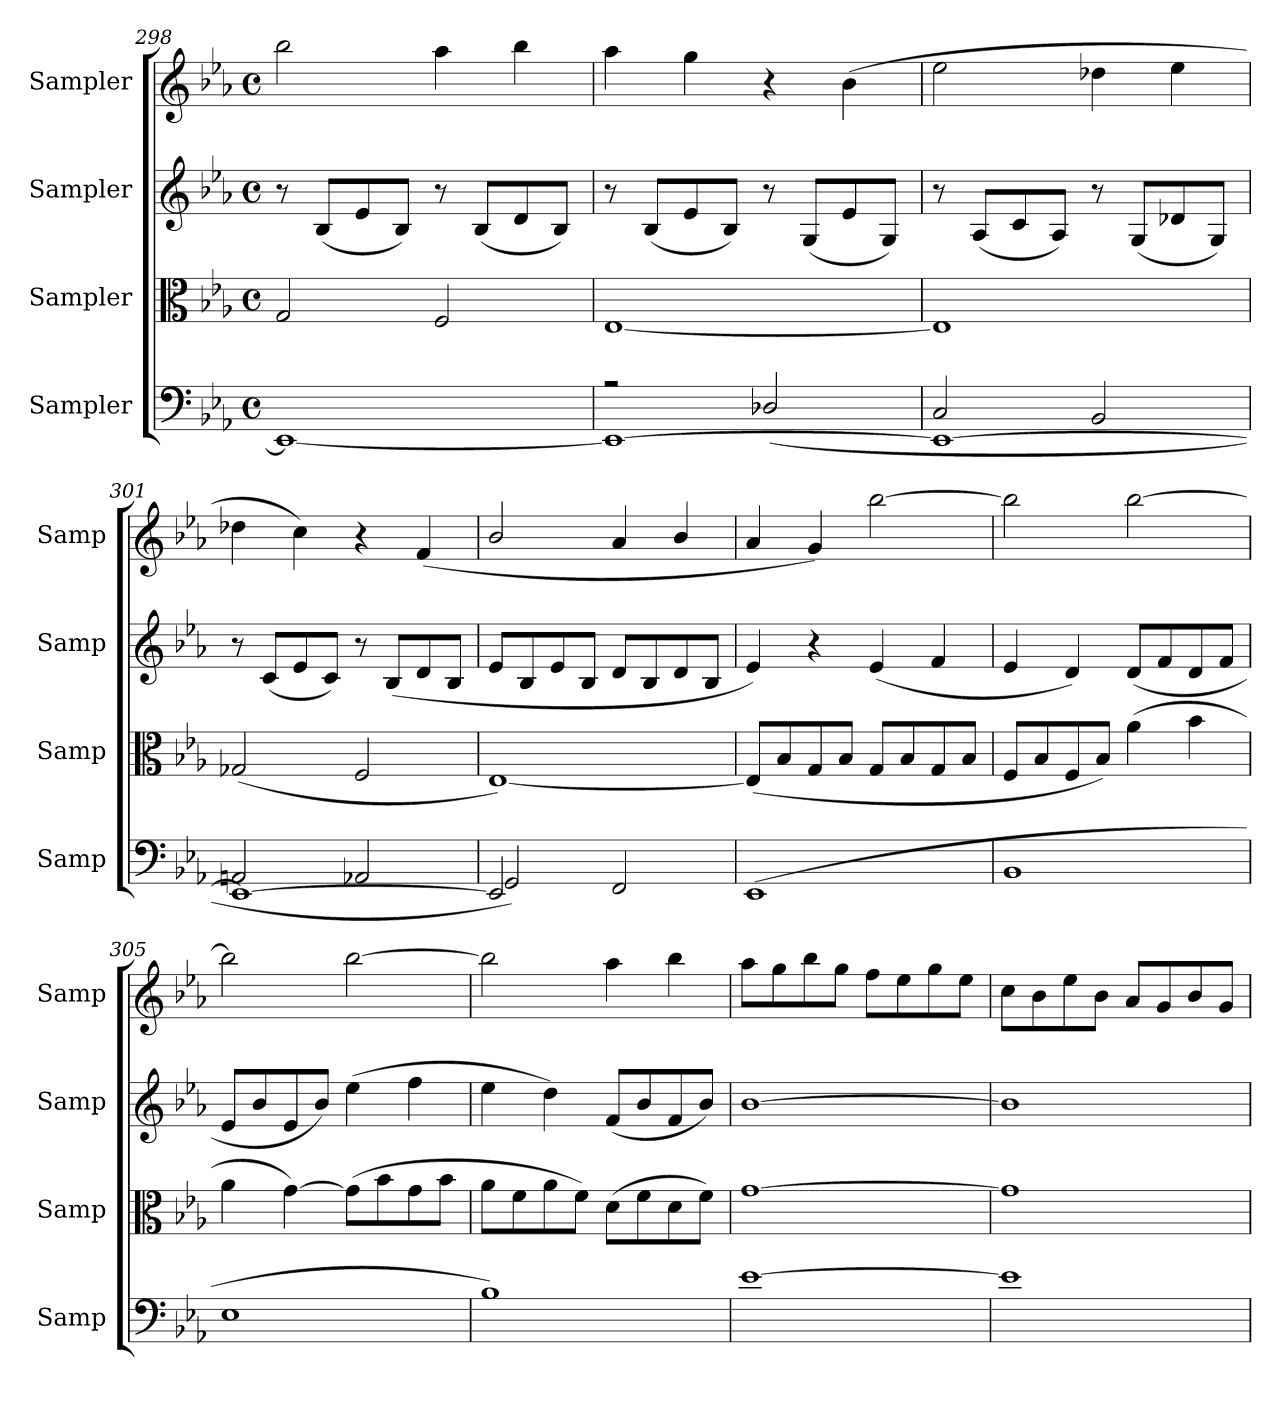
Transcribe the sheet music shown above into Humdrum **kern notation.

**kern	**kern	**kern	**kern
*part4	*part3	*part2	*part1
*staff4	*staff3	*staff2	*staff1
*I"Sampler	*I"Sampler	*I"Sampler	*I"Sampler
*I'Samp	*I'Samp	*I'Samp	*I'Samp
*clefF4	*clefC3	*clefG2	*clefG2
*k[b-e-a-]	*k[b-e-a-]	*k[b-e-a-]	*k[b-e-a-]
*M4/4	*M4/4	*M4/4	*M4/4
*met(c)	*met(c)	*met(c)	*met(c)
=298	=298	=298	=298
1EE-_	2G/	8r	2bb-\
.	.	(8B-/L	.
.	.	8e-/	.
.	.	8B-/J)	.
.	2F/	8r	4aa-\
.	.	(8B-/L	.
.	.	8d/	4bb-\
.	.	8B-/J)	.
=299	=299	=299	=299
*^	*	*	*
1EE-_	2rA	[1E-	8r	4aa-\
.	.	.	(8B-/L	.
.	.	.	8e-/	4gg\
.	.	.	8B-/J)	.
.	(2D-X/	.	8r	4r
.	.	.	(8G/L	.
.	.	.	8e-/	(4b-\
.	.	.	8G/J)	.
=300	=300	=300	=300	=300
1EE-_	2C/	1E-]	8r	2ee-\
.	.	.	(8A-/L	.
.	.	.	8c/	.
.	.	.	8A-/J)	.
.	2BB-/	.	8r	4dd-X\
.	.	.	(8G/L	.
.	.	.	8d-X/	4ee-\
.	.	.	8G/J)	.
!!LO:LB:g=z
=301	=301	=301	=301	=301
1EE-_	2AAn/	(2G-X/	8r	4dd-X\
.	.	.	(8c/L	.
.	.	.	8e-/	4cc\)
.	.	.	8c/J)	.
.	2AA-X/	2F/	8r	4r
.	.	.	(8B-/L	.
.	.	.	8d/	(4f/
.	.	.	8B-/J	.
=302	=302	=302	=302	=302
2EE-/]	2GG/)	[1E-)	8e-/L	2b-/
.	.	.	8B-/	.
.	.	.	8e-/	.
.	.	.	8B-/J	.
2FF/	2ryy	.	8d/L	4a-/
.	.	.	8B-/	.
.	.	.	8d/	4b-/
.	.	.	8B-/J	.
*v	*v	*	*	*
=303	=303	=303	=303
(1EE-	(8E-/L]	4e-/)	4a-/
.	8B-/	.	.
.	8G/	4r	4g/)
.	8B-/J	.	.
.	8G/L	(4e-/	[2bb-\
.	8B-/	.	.
.	8G/	4f/	.
.	8B-/J	.	.
=304	=304	=304	=304
1BB-	8F/L	4e-/	2bb-\]
.	8B-/	.	.
.	8F/	4d/)	.
.	8B-/J)	.	.
.	(4a-\	(8d/L	[2bb-\
.	.	8f/	.
.	4b-\	8d/	.
.	.	8f/J	.
=305	=305	=305	=305
1E-	4a-\	8e-/L	2bb-\]
.	.	8b-/	.
.	[4g\)	8e-/	.
.	.	8b-/J)	.
.	(8g\L]	(4ee-\	[2bb-\
.	8b-\	.	.
.	8g\	4ff\	.
.	8b-\J	.	.
=306	=306	=306	=306
1B-)	8a-\L	4ee-\	2bb-\]
.	8f\	.	.
.	8a-\	4dd\)	.
.	8f\J)	.	.
.	(8d\L	(8f/L	4aa-\
.	8f\	8b-/	.
.	8d\	8f/	4bb-\
.	8f\J)	8b-/J)	.
=307	=307	=307	=307
[1e-	[1g	[1b-	8aa-\L
.	.	.	8gg\
.	.	.	8bb-\
.	.	.	8gg\J
.	.	.	8ff\L
.	.	.	8ee-\
.	.	.	8gg\
.	.	.	8ee-\J
!!LO:LB:g=z
=308	=308	=308	=308
1e-]	1g]	1b-]	8cc\L
.	.	.	8b-\
.	.	.	8ee-\
.	.	.	8b-\J
.	.	.	8a-/L
.	.	.	8g/
.	.	.	8b-/
.	.	.	8g/J
=	=	=	=
*-	*-	*-	*-
